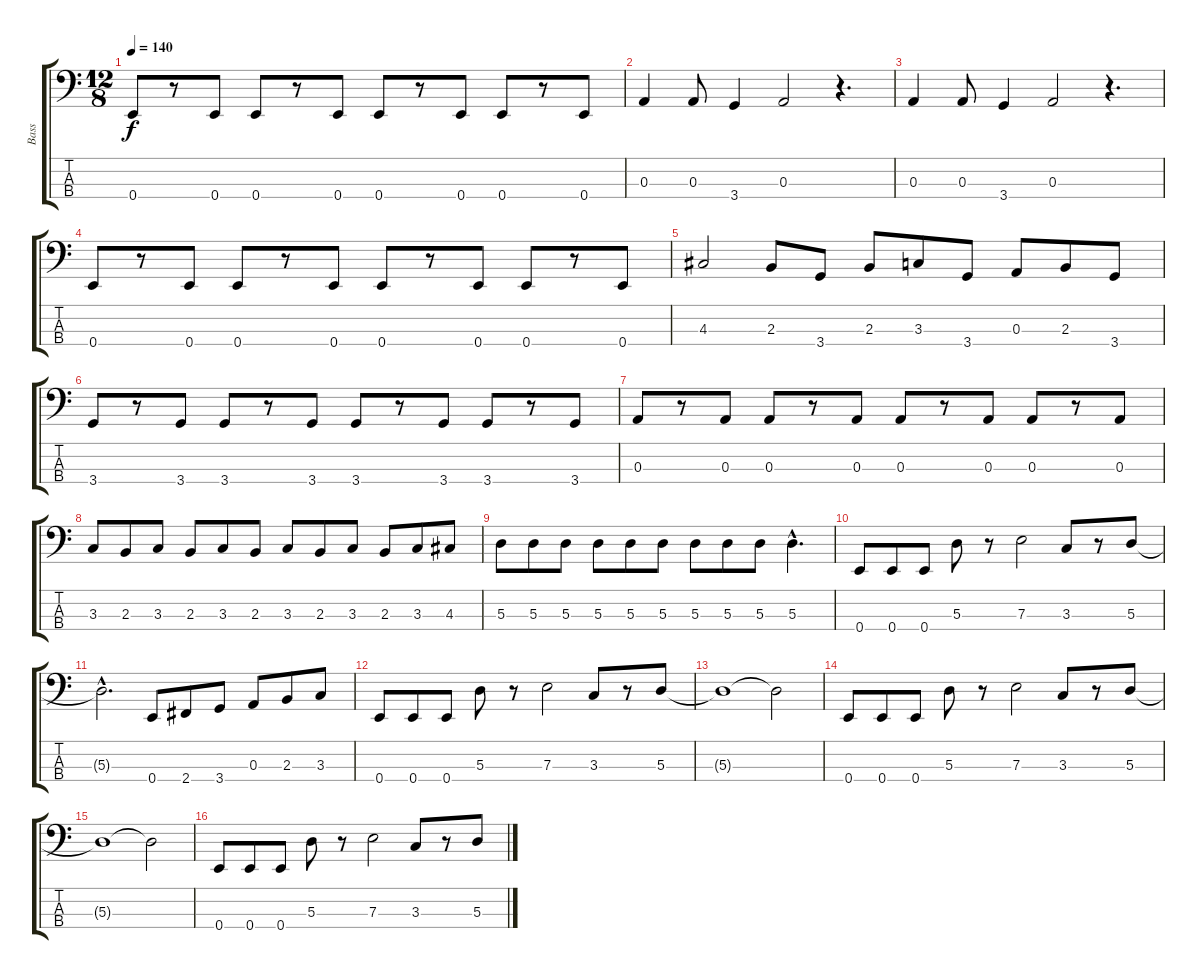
\track ("Bass" "Bass") {instrument electricbasspick}
\staff {score tabs}
\tuning (G2 D2 A1 E1) {hide}
\ts (12 8)
\tempo 140
\clef f4
\ks c
0.4.8{dy f} r.8 0.4.8 0.4.8 r.8 0.4.8 0.4.8 r.8 0.4.8 0.4.8 r.8 0.4.8 |
0.3.4 0.3.8 3.4.4 0.3.2 r.4{d} |
0.3.4 0.3.8 3.4.4 0.3.2 r.4{d} |
0.4.8 r.8 0.4.8 0.4.8 r.8 0.4.8 0.4.8 r.8 0.4.8 0.4.8 r.8 0.4.8 |
4.3.2 2.3.8 3.4.8 2.3.8 3.3.8 3.4.8 0.3.8 2.3.8 3.4.8 |
3.4.8 r.8 3.4.8 3.4.8 r.8 3.4.8 3.4.8 r.8 3.4.8 3.4.8 r.8 3.4.8 |
0.3.8 r.8 0.3.8 0.3.8 r.8 0.3.8 0.3.8 r.8 0.3.8 0.3.8 r.8 0.3.8 |
3.3.8 2.3.8 3.3.8 2.3.8 3.3.8 2.3.8 3.3.8 2.3.8 3.3.8 2.3.8 3.3.8 4.3.8 |
5.3.8 5.3.8 5.3.8 5.3.8 5.3.8 5.3.8 5.3.8 5.3.8 5.3.8 5.3{hac}.4{d} |
0.4.8 0.4.8 0.4.8 5.3.8 r.8 7.3.2 3.3.8 r.8 5.3.8 |
5.3{hac t}.2{d} 0.4.8 2.4.8 3.4.8 0.3.8 2.3.8 3.3.8 |
0.4.8 0.4.8 0.4.8 5.3.8 r.8 7.3.2 3.3.8 r.8 5.3.8 |
5.3{t}.1 5.3{t}.2 |
0.4.8 0.4.8 0.4.8 5.3.8 r.8 7.3.2 3.3.8 r.8 5.3.8 |
5.3{t}.1 5.3{t}.2 |
0.4.8 0.4.8 0.4.8 5.3.8 r.8 7.3.2 3.3.8 r.8 5.3.8
